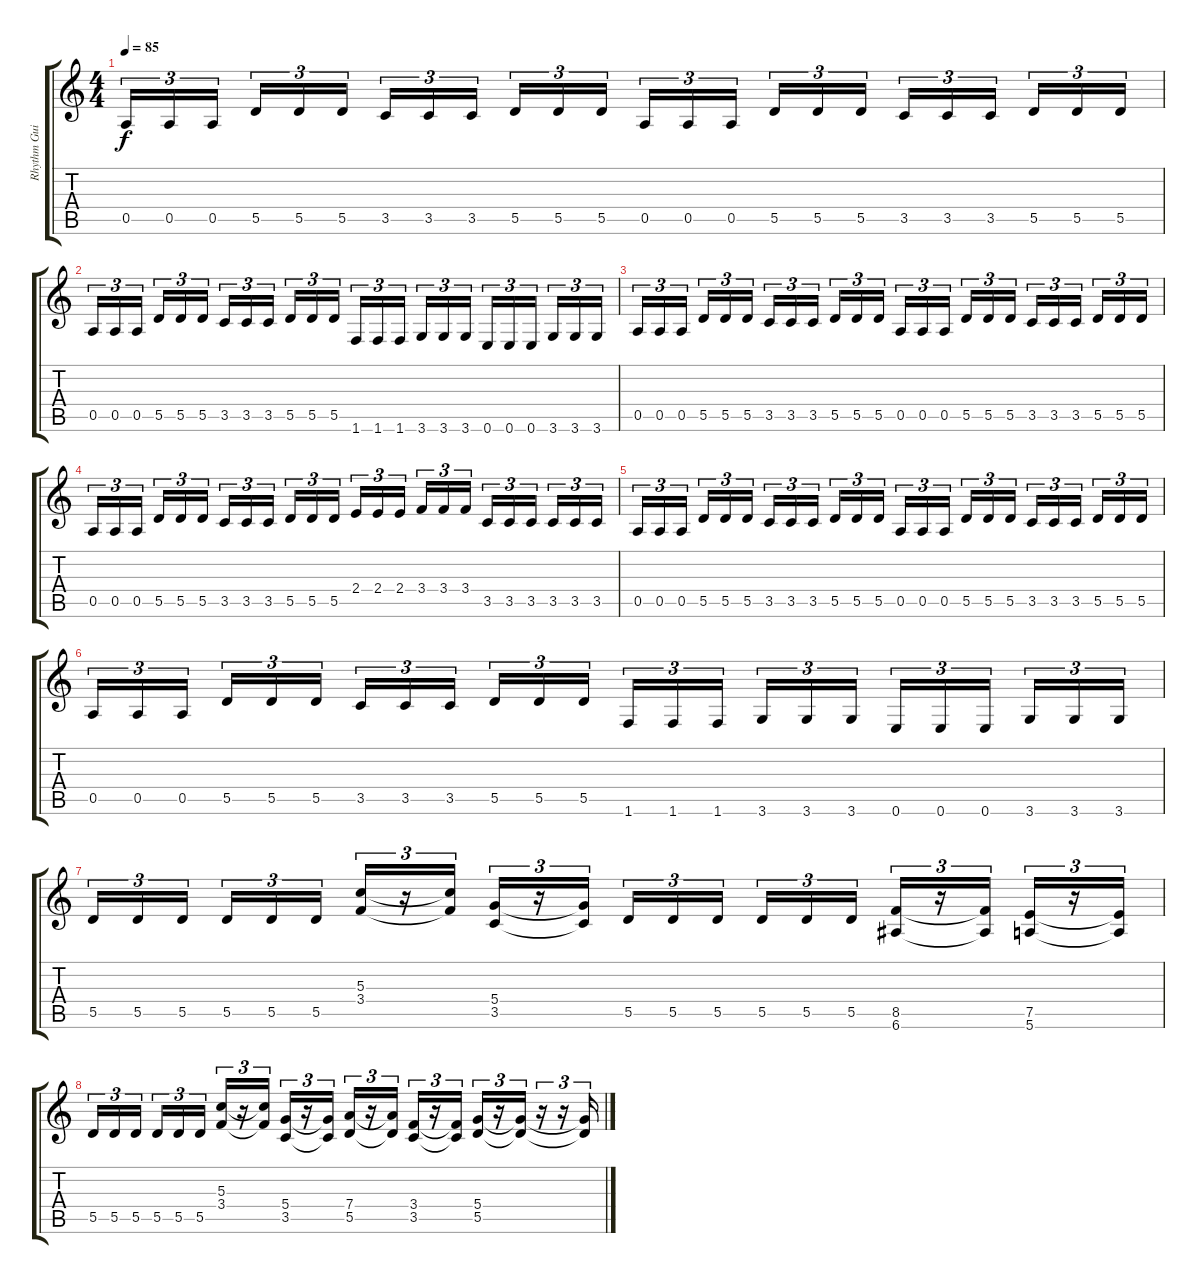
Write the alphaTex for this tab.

\track ("Rhythm Guitar" "Rhythm Gui") {instrument distortionguitar}
\staff {score tabs}
\tuning (E4 B3 G3 D3 A2 E2) {hide}
\ts (4 4)
\tempo 85
\clef g2
\ks c
0.5.16{tu (3 2) dy f} 0.5.16{tu (3 2)} 0.5.16{tu (3 2)} 5.5.16{tu (3 2)} 5.5.16{tu (3 2)} 5.5.16{tu (3 2)} 3.5.16{tu (3 2)} 3.5.16{tu (3 2)} 3.5.16{tu (3 2)} 5.5.16{tu (3 2)} 5.5.16{tu (3 2)} 5.5.16{tu (3 2)} 0.5.16{tu (3 2)} 0.5.16{tu (3 2)} 0.5.16{tu (3 2)} 5.5.16{tu (3 2)} 5.5.16{tu (3 2)} 5.5.16{tu (3 2)} 3.5.16{tu (3 2)} 3.5.16{tu (3 2)} 3.5.16{tu (3 2)} 5.5.16{tu (3 2)} 5.5.16{tu (3 2)} 5.5.16{tu (3 2)} |
0.5.16{tu (3 2)} 0.5.16{tu (3 2)} 0.5.16{tu (3 2)} 5.5.16{tu (3 2)} 5.5.16{tu (3 2)} 5.5.16{tu (3 2)} 3.5.16{tu (3 2)} 3.5.16{tu (3 2)} 3.5.16{tu (3 2)} 5.5.16{tu (3 2)} 5.5.16{tu (3 2)} 5.5.16{tu (3 2)} 1.6.16{tu (3 2)} 1.6.16{tu (3 2)} 1.6.16{tu (3 2)} 3.6.16{tu (3 2)} 3.6.16{tu (3 2)} 3.6.16{tu (3 2)} 0.6.16{tu (3 2)} 0.6.16{tu (3 2)} 0.6.16{tu (3 2)} 3.6.16{tu (3 2)} 3.6.16{tu (3 2)} 3.6.16{tu (3 2)} |
0.5.16{tu (3 2)} 0.5.16{tu (3 2)} 0.5.16{tu (3 2)} 5.5.16{tu (3 2)} 5.5.16{tu (3 2)} 5.5.16{tu (3 2)} 3.5.16{tu (3 2)} 3.5.16{tu (3 2)} 3.5.16{tu (3 2)} 5.5.16{tu (3 2)} 5.5.16{tu (3 2)} 5.5.16{tu (3 2)} 0.5.16{tu (3 2)} 0.5.16{tu (3 2)} 0.5.16{tu (3 2)} 5.5.16{tu (3 2)} 5.5.16{tu (3 2)} 5.5.16{tu (3 2)} 3.5.16{tu (3 2)} 3.5.16{tu (3 2)} 3.5.16{tu (3 2)} 5.5.16{tu (3 2)} 5.5.16{tu (3 2)} 5.5.16{tu (3 2)} |
0.5.16{tu (3 2)} 0.5.16{tu (3 2)} 0.5.16{tu (3 2)} 5.5.16{tu (3 2)} 5.5.16{tu (3 2)} 5.5.16{tu (3 2)} 3.5.16{tu (3 2)} 3.5.16{tu (3 2)} 3.5.16{tu (3 2)} 5.5.16{tu (3 2)} 5.5.16{tu (3 2)} 5.5.16{tu (3 2)} 2.4.16{tu (3 2)} 2.4.16{tu (3 2)} 2.4.16{tu (3 2)} 3.4.16{tu (3 2)} 3.4.16{tu (3 2)} 3.4.16{tu (3 2)} 3.5.16{tu (3 2)} 3.5.16{tu (3 2)} 3.5.16{tu (3 2)} 3.5.16{tu (3 2)} 3.5.16{tu (3 2)} 3.5.16{tu (3 2)} |
0.5.16{tu (3 2)} 0.5.16{tu (3 2)} 0.5.16{tu (3 2)} 5.5.16{tu (3 2)} 5.5.16{tu (3 2)} 5.5.16{tu (3 2)} 3.5.16{tu (3 2)} 3.5.16{tu (3 2)} 3.5.16{tu (3 2)} 5.5.16{tu (3 2)} 5.5.16{tu (3 2)} 5.5.16{tu (3 2)} 0.5.16{tu (3 2)} 0.5.16{tu (3 2)} 0.5.16{tu (3 2)} 5.5.16{tu (3 2)} 5.5.16{tu (3 2)} 5.5.16{tu (3 2)} 3.5.16{tu (3 2)} 3.5.16{tu (3 2)} 3.5.16{tu (3 2)} 5.5.16{tu (3 2)} 5.5.16{tu (3 2)} 5.5.16{tu (3 2)} |
0.5.16{tu (3 2)} 0.5.16{tu (3 2)} 0.5.16{tu (3 2)} 5.5.16{tu (3 2)} 5.5.16{tu (3 2)} 5.5.16{tu (3 2)} 3.5.16{tu (3 2)} 3.5.16{tu (3 2)} 3.5.16{tu (3 2)} 5.5.16{tu (3 2)} 5.5.16{tu (3 2)} 5.5.16{tu (3 2)} 1.6.16{tu (3 2)} 1.6.16{tu (3 2)} 1.6.16{tu (3 2)} 3.6.16{tu (3 2)} 3.6.16{tu (3 2)} 3.6.16{tu (3 2)} 0.6.16{tu (3 2)} 0.6.16{tu (3 2)} 0.6.16{tu (3 2)} 3.6.16{tu (3 2)} 3.6.16{tu (3 2)} 3.6.16{tu (3 2)} |
5.5.16{tu (3 2)} 5.5.16{tu (3 2)} 5.5.16{tu (3 2)} 5.5.16{tu (3 2)} 5.5.16{tu (3 2)} 5.5.16{tu (3 2)} (5.3 3.4).16{tu (3 2)} r.16{tu (3 2)} (5.3{t} 3.4{t}).16{tu (3 2)} (5.4 3.5).16{tu (3 2)} r.16{tu (3 2)} (5.4{t} 3.5{t}).16{tu (3 2)} 5.5.16{tu (3 2)} 5.5.16{tu (3 2)} 5.5.16{tu (3 2)} 5.5.16{tu (3 2)} 5.5.16{tu (3 2)} 5.5.16{tu (3 2)} (8.5 6.6).16{tu (3 2)} r.16{tu (3 2)} (8.5{t} 6.6{t}).16{tu (3 2)} (7.5 5.6).16{tu (3 2)} r.16{tu (3 2)} (7.5{t} 5.6{t}).16{tu (3 2)} |
5.5.16{tu (3 2)} 5.5.16{tu (3 2)} 5.5.16{tu (3 2)} 5.5.16{tu (3 2)} 5.5.16{tu (3 2)} 5.5.16{tu (3 2)} (5.3 3.4).16{tu (3 2)} r.16{tu (3 2)} (5.3{t} 3.4{t}).16{tu (3 2)} (5.4 3.5).16{tu (3 2)} r.16{tu (3 2)} (5.4{t} 3.5{t}).16{tu (3 2)} (7.4 5.5).16{tu (3 2)} r.16{tu (3 2)} (7.4{t} 5.5{t}).16{tu (3 2)} (3.4 3.5).16{tu (3 2)} r.16{tu (3 2)} (3.4{t} 3.5{t}).16{tu (3 2)} (5.4 5.5).16{tu (3 2)} r.16{tu (3 2)} (5.4{t} 5.5{t}).16{tu (3 2)} r.16{tu (3 2)} r.16{tu (3 2)} (5.4{t} 5.5{t}).16{tu (3 2)}
